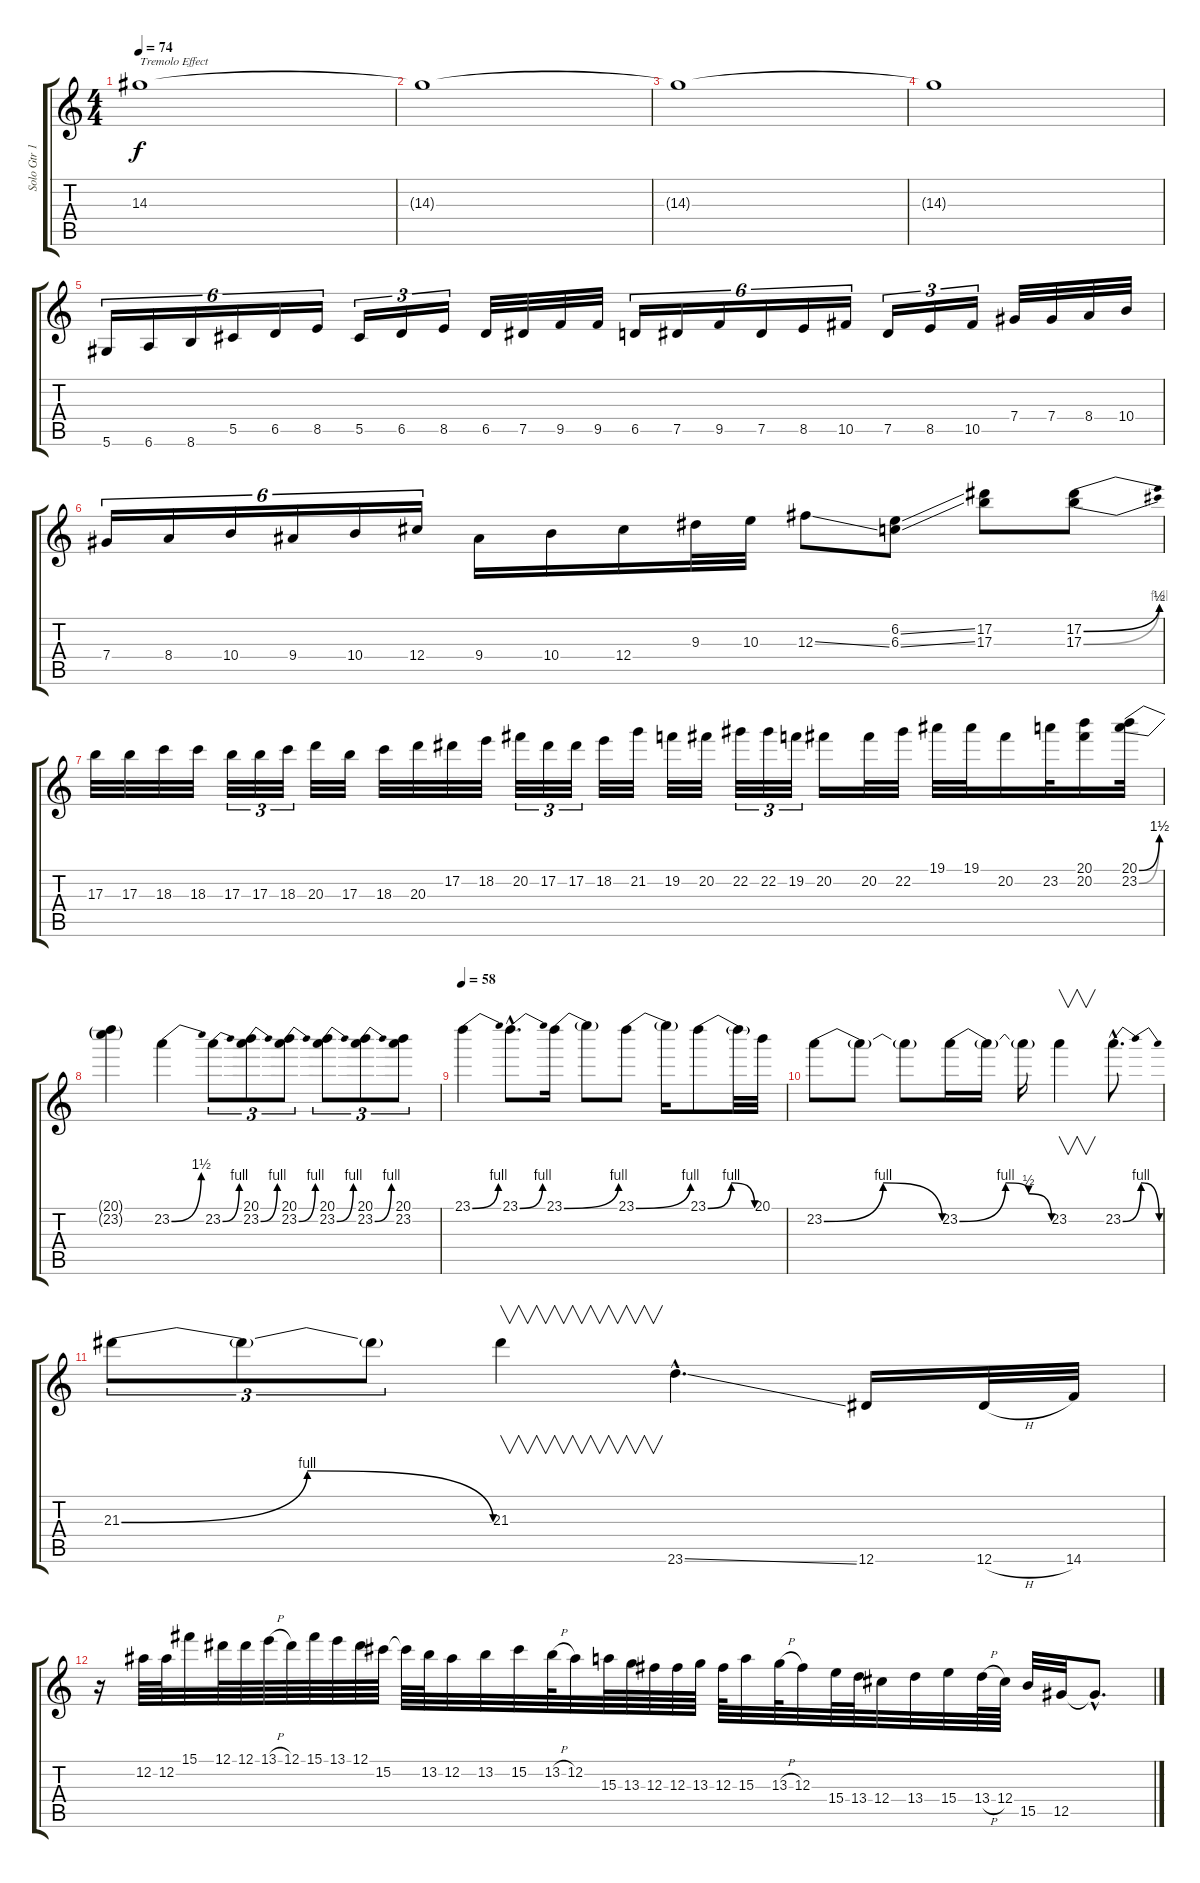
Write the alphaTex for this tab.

\track ("Solo Gtr 1" "Solo Gtr 1") {instrument distortionguitar}
\staff {score tabs}
\tuning (Eb4 Bb3 Gb3 Db3 Ab2 Eb2) {hide}
\ts (4 4)
\tempo 74
\clef g2
\ks c
14.3.1{txt "Tremolo Effect" dy f} |
14.3{t}.1 |
14.3{t}.1 |
14.3{t}.1 |
5.6.16{tu (6 4)} 6.6.16{tu (6 4)} 8.6.16{tu (6 4)} 5.5.16{tu (6 4)} 6.5.16{tu (6 4)} 8.5.16{tu (6 4)} 5.5.16{tu (3 2)} 6.5.16{tu (3 2)} 8.5.16{tu (3 2)} 6.5.32 7.5.32 9.5.32 9.5.32 6.5.16{tu (6 4)} 7.5.16{tu (6 4)} 9.5.16{tu (6 4)} 7.5.16{tu (6 4)} 8.5.16{tu (6 4)} 10.5.16{tu (6 4)} 7.5.16{tu (3 2)} 8.5.16{tu (3 2)} 10.5.16{tu (3 2)} 7.4.32 7.4.32 8.4.32 10.4.32 |
7.4.16{tu (6 4)} 8.4.16{tu (6 4)} 10.4.16{tu (6 4)} 9.4.16{tu (6 4)} 10.4.16{tu (6 4)} 12.4.16{tu (6 4)} 9.4.16 10.4.16 12.4.16 9.3.32 10.3.32 12.3{ss}.8 (6.2{ss} 6.3{ss}).8 (17.2 17.3).8 (17.2{be (bend 0 0 60 2)} 17.3{be (bend 0 0 60 4)}).8 |
17.3.32 17.3.32 18.3.32 18.3.32 17.3.32{tu (3 2)} 17.3.32{tu (3 2)} 18.3.32{tu (3 2)} 20.3.32 17.3.32 18.3.32 20.3.32 17.2.32 18.2.32 20.2.32{tu (3 2)} 17.2.32{tu (3 2)} 17.2.32{tu (3 2)} 18.2.32 21.2.32 19.2.32 20.2.32 22.2.32{tu (3 2)} 22.2.32{tu (3 2)} 19.2.32{tu (3 2)} 20.2.16 20.2.32 22.2.32 19.1.32 19.1.32 20.2.16 23.2.32 (20.1 20.2).16 (20.1{be (bend 0 0 60 6)} 23.2{be (bend 0 0 60 6)}).32 |
(20.1{t} 23.2{t}).4 23.2{be (bend 0 0 60 6)}.4 23.2{be (bend 0 0 60 4)}.8{tu (3 2)} (20.1 23.2{be (bend 0 0 60 4)}).8{tu (3 2)} (20.1 23.2{be (bend 0 0 60 4)}).8{tu (3 2)} (20.1 23.2{be (bend 0 0 60 4)}).8{tu (3 2)} (20.1 23.2{be (bend 0 0 60 4)}).8{tu (3 2)} (20.1 23.2).8{tu (3 2)} |
\tempo 58
23.1{be (bend 0 0 60 4)}.4 23.1{be (bend 0 0 60 4) hac}.8{d} 23.1{be (bend 0 0 60 4)}.16 23.1{t}.8 23.1{be (bend 0 0 60 4)}.8 23.1{t}.16 23.1{be (bendrelease 0 0 40 4 40 4 60 0)}.8 23.1{t}.32 20.1.32 |
23.2{be (bendrelease 0 0 30 4 30 4 60 0)}.8 23.2{t}.8 23.2{t}.8 23.2{be (custom 0 0 30 4 45 2 60 0)}.16 23.2{t}.16 23.2{t}.16 23.2.4{v} 23.2{be (bendrelease 0 0 30 4 30 4 60 0) hac}.8{d} |
21.3{be (bendrelease 0 0 30 4 30 4 60 0)}.8{tu (3 2)} 21.3{t}.8{tu (3 2)} 21.3{t}.8{tu (3 2)} 21.3.4{v} 23.6{ss hac}.4{d} 12.6.16 12.6{h}.32 14.6.32 |
r.16 12.2.64 12.2.64 15.1.32 12.1.64 12.1.64 13.1{h}.64 12.1.64 15.1.64 13.1.64 12.1.64 15.2.64 15.2{t}.64 13.2.64 12.2.32 13.2.32 15.2.32 13.2{h}.64 12.2.32 15.3.64 13.3.64 12.3.64 12.3.64 13.3.64 12.3.64 15.3.32 13.3{h}.64 12.3.32 15.4.64 13.4.64 12.4.32 13.4.32 15.4.32 13.4{h}.64 12.4.64 15.5.32 12.5.32 12.5{hac t}.8{d}
